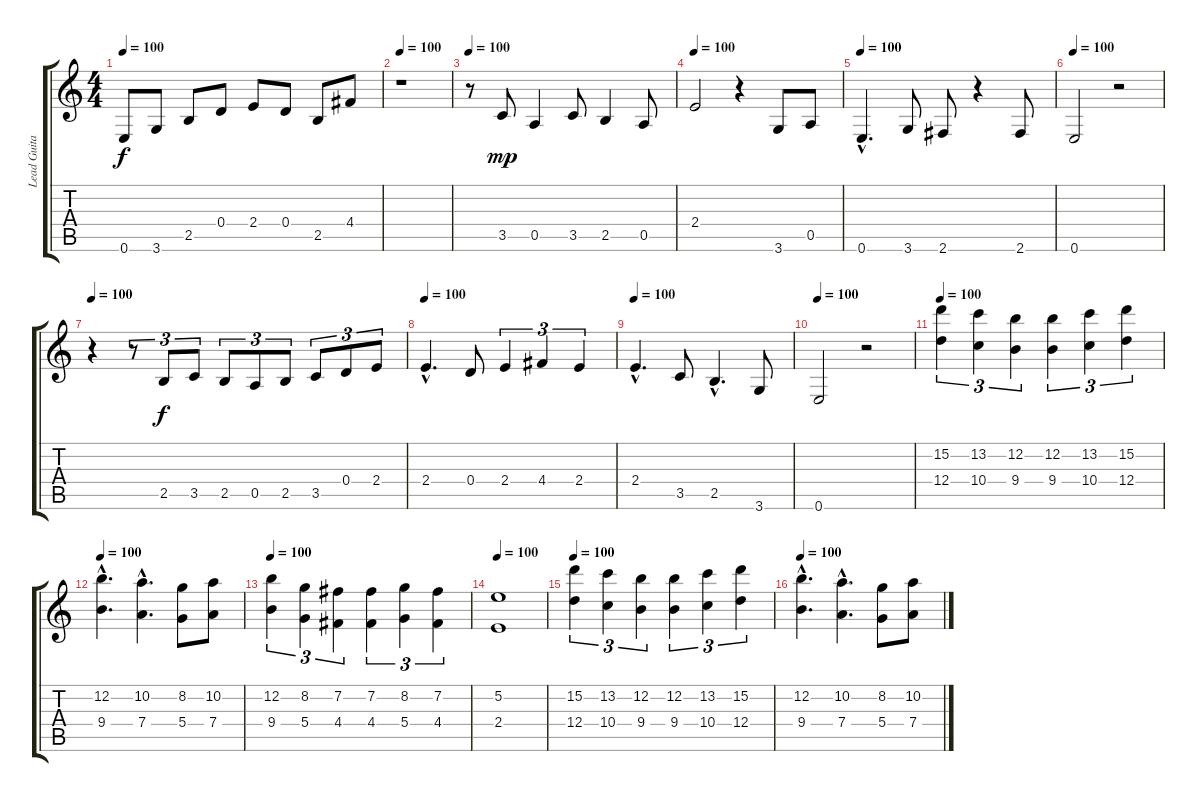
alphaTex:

\track ("Lead Guitar " "Lead Guita") {instrument distortionguitar}
\staff {score tabs}
\tuning (E4 B3 G3 D3 A2 E2) {hide}
\ts (4 4)
\tempo 100
\clef g2
\ks c
0.6.8{dy f instrument electricguitarjazz} 3.6.8 2.5.8 0.4.8 2.4.8 0.4.8 2.5.8 4.4.8 |
\tempo 100
r.1{instrument electricguitarjazz} |
\tempo 100
r.8{instrument electricguitarjazz} 3.5.8{dy mp} 0.5.4 3.5.8 2.5.4 0.5.8 |
\tempo 100
2.4.2{instrument electricguitarjazz} r.4 3.6.8 0.5.8 |
\tempo 100
0.6{hac}.4{d instrument electricguitarjazz} 3.6.8 2.6.8 r.4 2.6.8 |
\tempo 100
0.6.2{instrument electricguitarjazz} r.2 |
\tempo 100
r.4{instrument electricguitarjazz} r.8{tu (3 2)} 2.5.8{tu (3 2) dy f} 3.5.8{tu (3 2)} 2.5.8{tu (3 2)} 0.5.8{tu (3 2)} 2.5.8{tu (3 2)} 3.5.8{tu (3 2)} 0.4.8{tu (3 2)} 2.4.8{tu (3 2)} |
\tempo 100
2.4{hac}.4{d instrument electricguitarjazz} 0.4.8 2.4.4{tu (3 2)} 4.4.4{tu (3 2)} 2.4.4{tu (3 2)} |
\tempo 100
2.4{hac}.4{d instrument electricguitarjazz} 3.5.8 2.5{hac}.4{d} 3.6.8 |
\tempo 100
0.6.2{instrument electricguitarjazz} r.2 |
\tempo 100
(15.2 12.4).4{tu (3 2) instrument distortionguitar} (13.2 10.4).4{tu (3 2)} (12.2 9.4).4{tu (3 2)} (12.2 9.4).4{tu (3 2)} (13.2 10.4).4{tu (3 2)} (15.2 12.4).4{tu (3 2)} |
\tempo 100
(12.2{hac} 9.4{hac}).4{d} (10.2{hac} 7.4{hac}).4{d} (8.2 5.4).8 (10.2 7.4).8 |
\tempo 100
(12.2 9.4).4{tu (3 2)} (8.2 5.4).4{tu (3 2)} (7.2 4.4).4{tu (3 2)} (7.2 4.4).4{tu (3 2)} (8.2 5.4).4{tu (3 2)} (7.2 4.4).4{tu (3 2)} |
\tempo 100
(5.2 2.4).1 |
\tempo 100
(15.2 12.4).4{tu (3 2)} (13.2 10.4).4{tu (3 2)} (12.2 9.4).4{tu (3 2)} (12.2 9.4).4{tu (3 2)} (13.2 10.4).4{tu (3 2)} (15.2 12.4).4{tu (3 2)} |
\tempo 100
(12.2{hac} 9.4{hac}).4{d} (10.2{hac} 7.4{hac}).4{d} (8.2 5.4).8 (10.2 7.4).8
